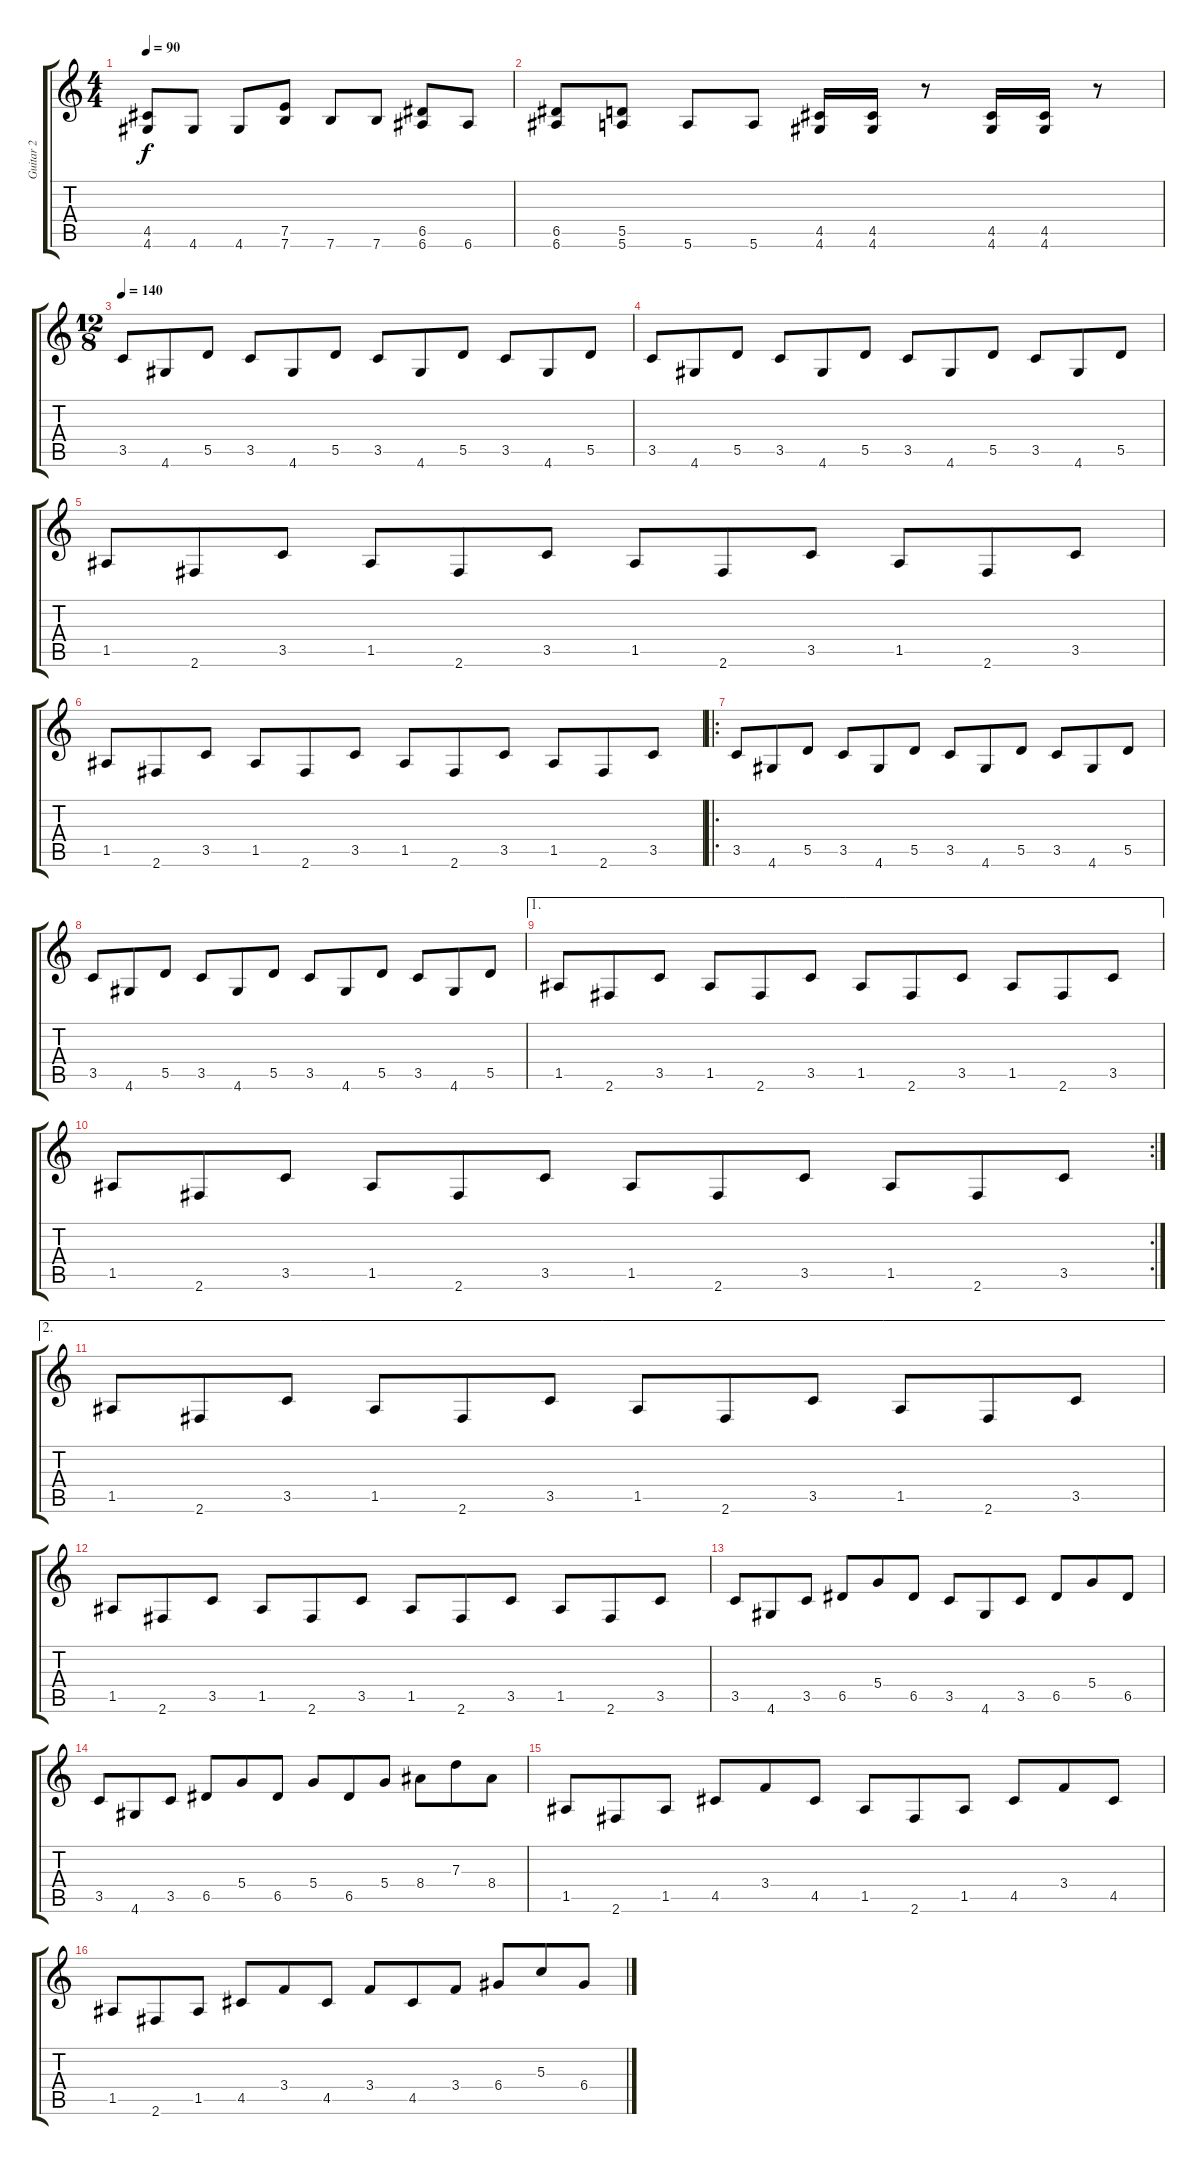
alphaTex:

\track ("Guitar 2" "Guitar 2") {instrument overdrivenguitar}
\staff {score tabs}
\tuning (E4 B3 G3 D3 A2 E2) {hide}
\ts (4 4)
\tempo 90
\clef g2
\ks c
(4.5 4.6).8{dy f} 4.6.8 4.6.8 (7.5 7.6).8 7.6.8 7.6.8 (6.5 6.6).8 6.6.8 |
(6.5 6.6).8 (5.5 5.6).8 5.6.8 5.6.8 (4.5 4.6).16 (4.5 4.6).16 r.8 (4.5 4.6).16 (4.5 4.6).16 r.8 |
\ts (12 8)
\tempo 140
3.5.8 4.6.8 5.5.8 3.5.8 4.6.8 5.5.8 3.5.8 4.6.8 5.5.8 3.5.8 4.6.8 5.5.8 |
3.5.8 4.6.8 5.5.8 3.5.8 4.6.8 5.5.8 3.5.8 4.6.8 5.5.8 3.5.8 4.6.8 5.5.8 |
1.5.8 2.6.8 3.5.8 1.5.8 2.6.8 3.5.8 1.5.8 2.6.8 3.5.8 1.5.8 2.6.8 3.5.8 |
1.5.8 2.6.8 3.5.8 1.5.8 2.6.8 3.5.8 1.5.8 2.6.8 3.5.8 1.5.8 2.6.8 3.5.8 |
\ro
3.5.8 4.6.8 5.5.8 3.5.8 4.6.8 5.5.8 3.5.8 4.6.8 5.5.8 3.5.8 4.6.8 5.5.8 |
3.5.8 4.6.8 5.5.8 3.5.8 4.6.8 5.5.8 3.5.8 4.6.8 5.5.8 3.5.8 4.6.8 5.5.8 |
\ae 1
1.5.8 2.6.8 3.5.8 1.5.8 2.6.8 3.5.8 1.5.8 2.6.8 3.5.8 1.5.8 2.6.8 3.5.8 |
\rc 2
1.5.8 2.6.8 3.5.8 1.5.8 2.6.8 3.5.8 1.5.8 2.6.8 3.5.8 1.5.8 2.6.8 3.5.8 |
\ae 2
1.5.8 2.6.8 3.5.8 1.5.8 2.6.8 3.5.8 1.5.8 2.6.8 3.5.8 1.5.8 2.6.8 3.5.8 |
1.5.8 2.6.8 3.5.8 1.5.8 2.6.8 3.5.8 1.5.8 2.6.8 3.5.8 1.5.8 2.6.8 3.5.8 |
3.5.8 4.6.8 3.5.8 6.5.8 5.4.8 6.5.8 3.5.8 4.6.8 3.5.8 6.5.8 5.4.8 6.5.8 |
3.5.8 4.6.8 3.5.8 6.5.8 5.4.8 6.5.8 5.4.8 6.5.8 5.4.8 8.4.8 7.3.8 8.4.8 |
1.5.8 2.6.8 1.5.8 4.5.8 3.4.8 4.5.8 1.5.8 2.6.8 1.5.8 4.5.8 3.4.8 4.5.8 |
1.5.8 2.6.8 1.5.8 4.5.8 3.4.8 4.5.8 3.4.8 4.5.8 3.4.8 6.4.8 5.3.8 6.4.8
